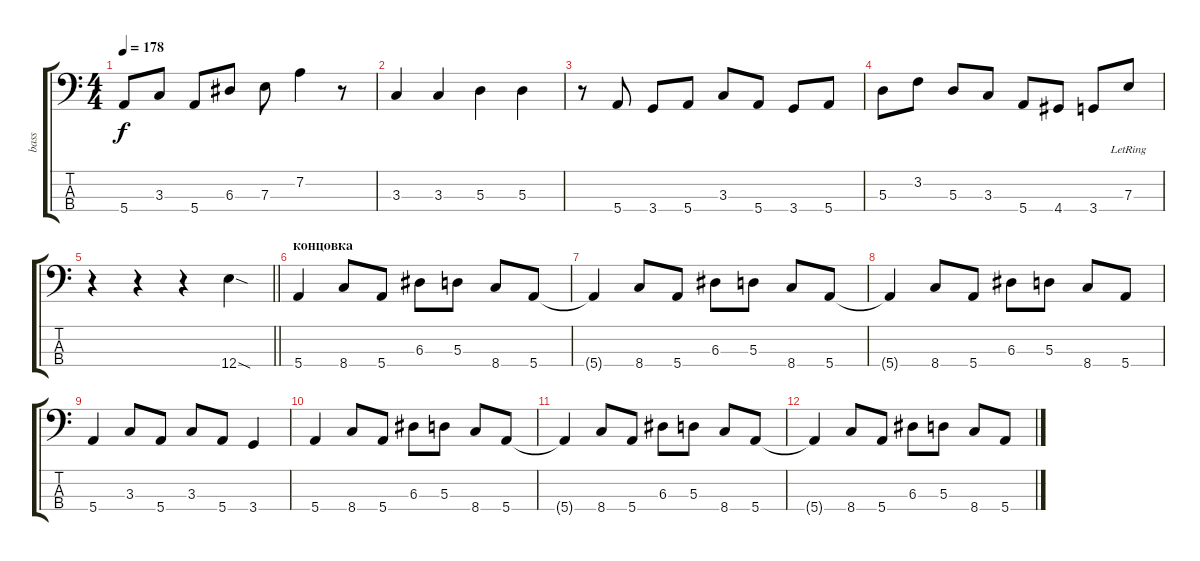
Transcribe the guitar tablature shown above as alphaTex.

\track ("bass" "bass") {instrument electricbassfinger}
\staff {score tabs}
\tuning (G2 D2 A1 E1) {hide}
\ts (4 4)
\tempo 178
\clef f4
\ks c
5.4.8{dy f} 3.3.8 5.4.8 6.3.8 7.3.8 7.2.4 r.8 |
3.3.4 3.3.4 5.3.4 5.3.4 |
r.8 5.4.8 3.4.8 5.4.8 3.3.8 5.4.8 3.4.8 5.4.8 |
5.3.8 3.2.8 5.3.8 3.3.8 5.4.8 4.4.8 3.4.8 7.3{lr}.8 |
\barLineRight lightlight
r.4 r.4 r.4 12.4{sod}.4 |
\section ("" "концовка")
5.4.4 8.4.8 5.4.8 6.3.8 5.3.8 8.4.8 5.4.8 |
5.4{t}.4 8.4.8 5.4.8 6.3.8 5.3.8 8.4.8 5.4.8 |
5.4{t}.4 8.4.8 5.4.8 6.3.8 5.3.8 8.4.8 5.4.8 |
5.4.4 3.3.8 5.4.8 3.3.8 5.4.8 3.4.4 |
5.4.4 8.4.8 5.4.8 6.3.8 5.3.8 8.4.8 5.4.8 |
5.4{t}.4 8.4.8 5.4.8 6.3.8 5.3.8 8.4.8 5.4.8 |
5.4{t}.4 8.4.8 5.4.8 6.3.8 5.3.8 8.4.8 5.4.8
